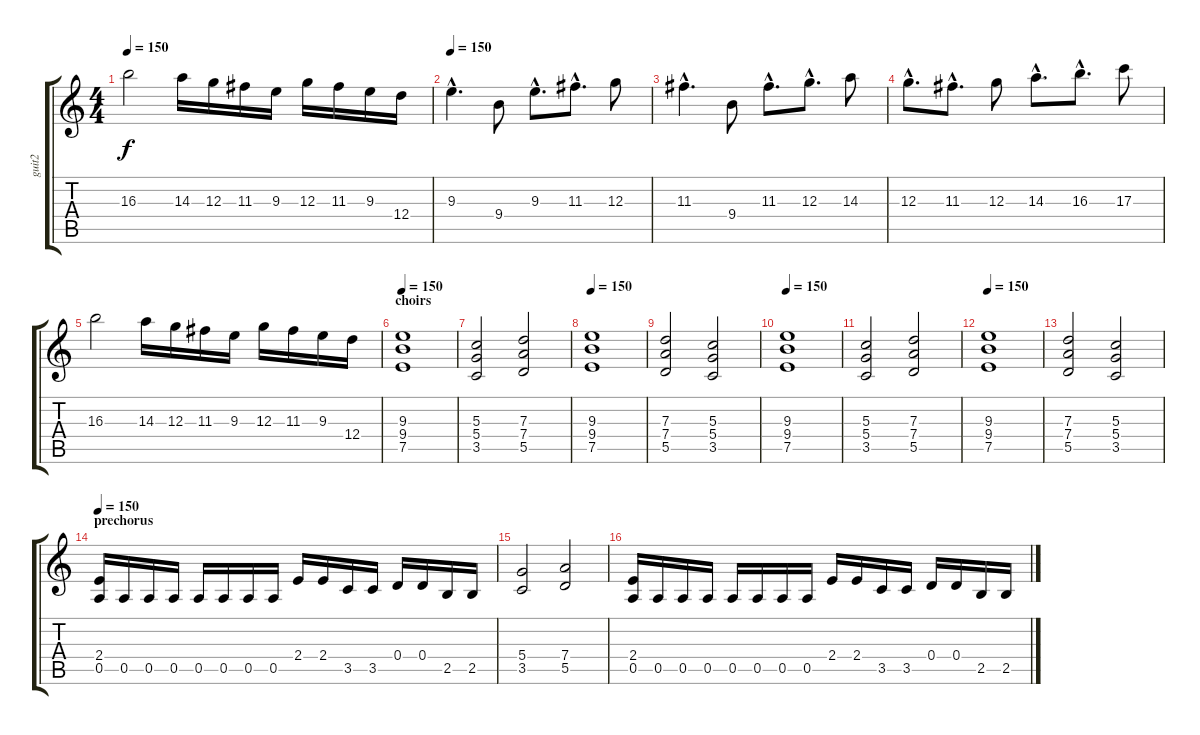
\track ("guit2" "guit2") {instrument distortionguitar}
\staff {score tabs}
\tuning (E4 B3 G3 D3 A2 E2) {hide}
\ts (4 4)
\tempo 150
\clef g2
\ks c
16.3.2{dy f} 14.3.16 12.3.16 11.3.16 9.3.16 12.3.16 11.3.16 9.3.16 12.4.16 |
\tempo 150
9.3{hac}.4{d} 9.4.8 9.3{hac}.8{d} 11.3{hac}.8{d} 12.3.8 |
11.3{hac}.4{d} 9.4.8 11.3{hac}.8{d} 12.3{hac}.8{d} 14.3.8 |
12.3{hac}.8{d} 11.3{hac}.8{d} 12.3.8 14.3{hac}.8{d} 16.3{hac}.8{d} 17.3.8 |
16.3.2 14.3.16 12.3.16 11.3.16 9.3.16 12.3.16 11.3.16 9.3.16 12.4.16 |
\section ("" "choirs")
\tempo 150
(9.3 9.4 7.5).1 |
(5.3 5.4 3.5).2 (7.3 7.4 5.5).2 |
\tempo 150
(9.3 9.4 7.5).1 |
(7.3 7.4 5.5).2 (5.3 5.4 3.5).2 |
\tempo 150
(9.3 9.4 7.5).1 |
(5.3 5.4 3.5).2 (7.3 7.4 5.5).2 |
\tempo 150
(9.3 9.4 7.5).1 |
(7.3 7.4 5.5).2 (5.3 5.4 3.5).2 |
\section ("" "prechorus")
\tempo 150
(2.4 0.5).16{instrument distortionguitar} 0.5.16 0.5.16 0.5.16 0.5.16 0.5.16 0.5.16 0.5.16 2.4.16 2.4.16 3.5.16 3.5.16 0.4.16 0.4.16 2.5.16 2.5.16 |
(5.4 3.5).2 (7.4 5.5).2 |
(2.4 0.5).16 0.5.16 0.5.16 0.5.16 0.5.16 0.5.16 0.5.16 0.5.16 2.4.16 2.4.16 3.5.16 3.5.16 0.4.16 0.4.16 2.5.16 2.5.16
